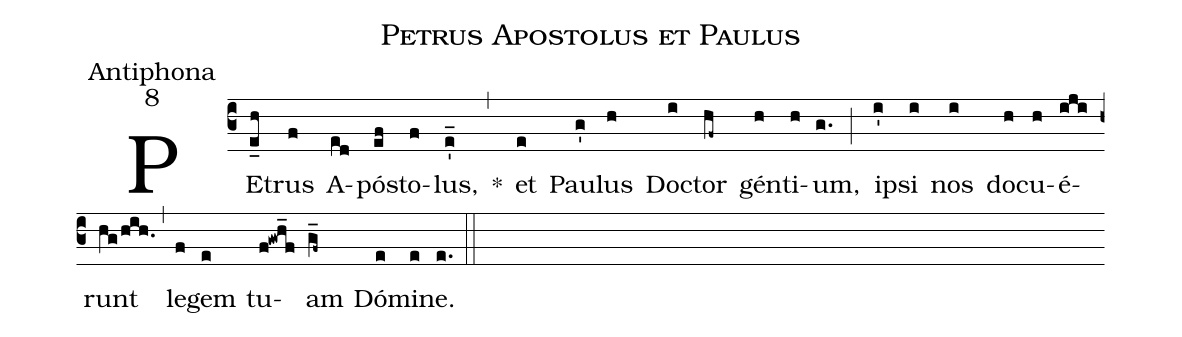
name:Petrus Apostolus et Paulus;
office-part:Antiphona;
mode:8;
%%
(c3) PE(e_h)trus(f) A(ed)pó(ef)sto(f)lus,(e'_) *(,) et(e) Pau(g')lus(h) Do(i)ctor(hf~) gén(h)ti(h)um,(g.) (;) i(i')psi(i) nos(i) do(h)cu(h)é(iji)runt(hg/hih.) (,) le(f)gem(e) tu(f!gwh_f)am(g_f~) Dó(e)mi(e)ne.(e.) (::)
